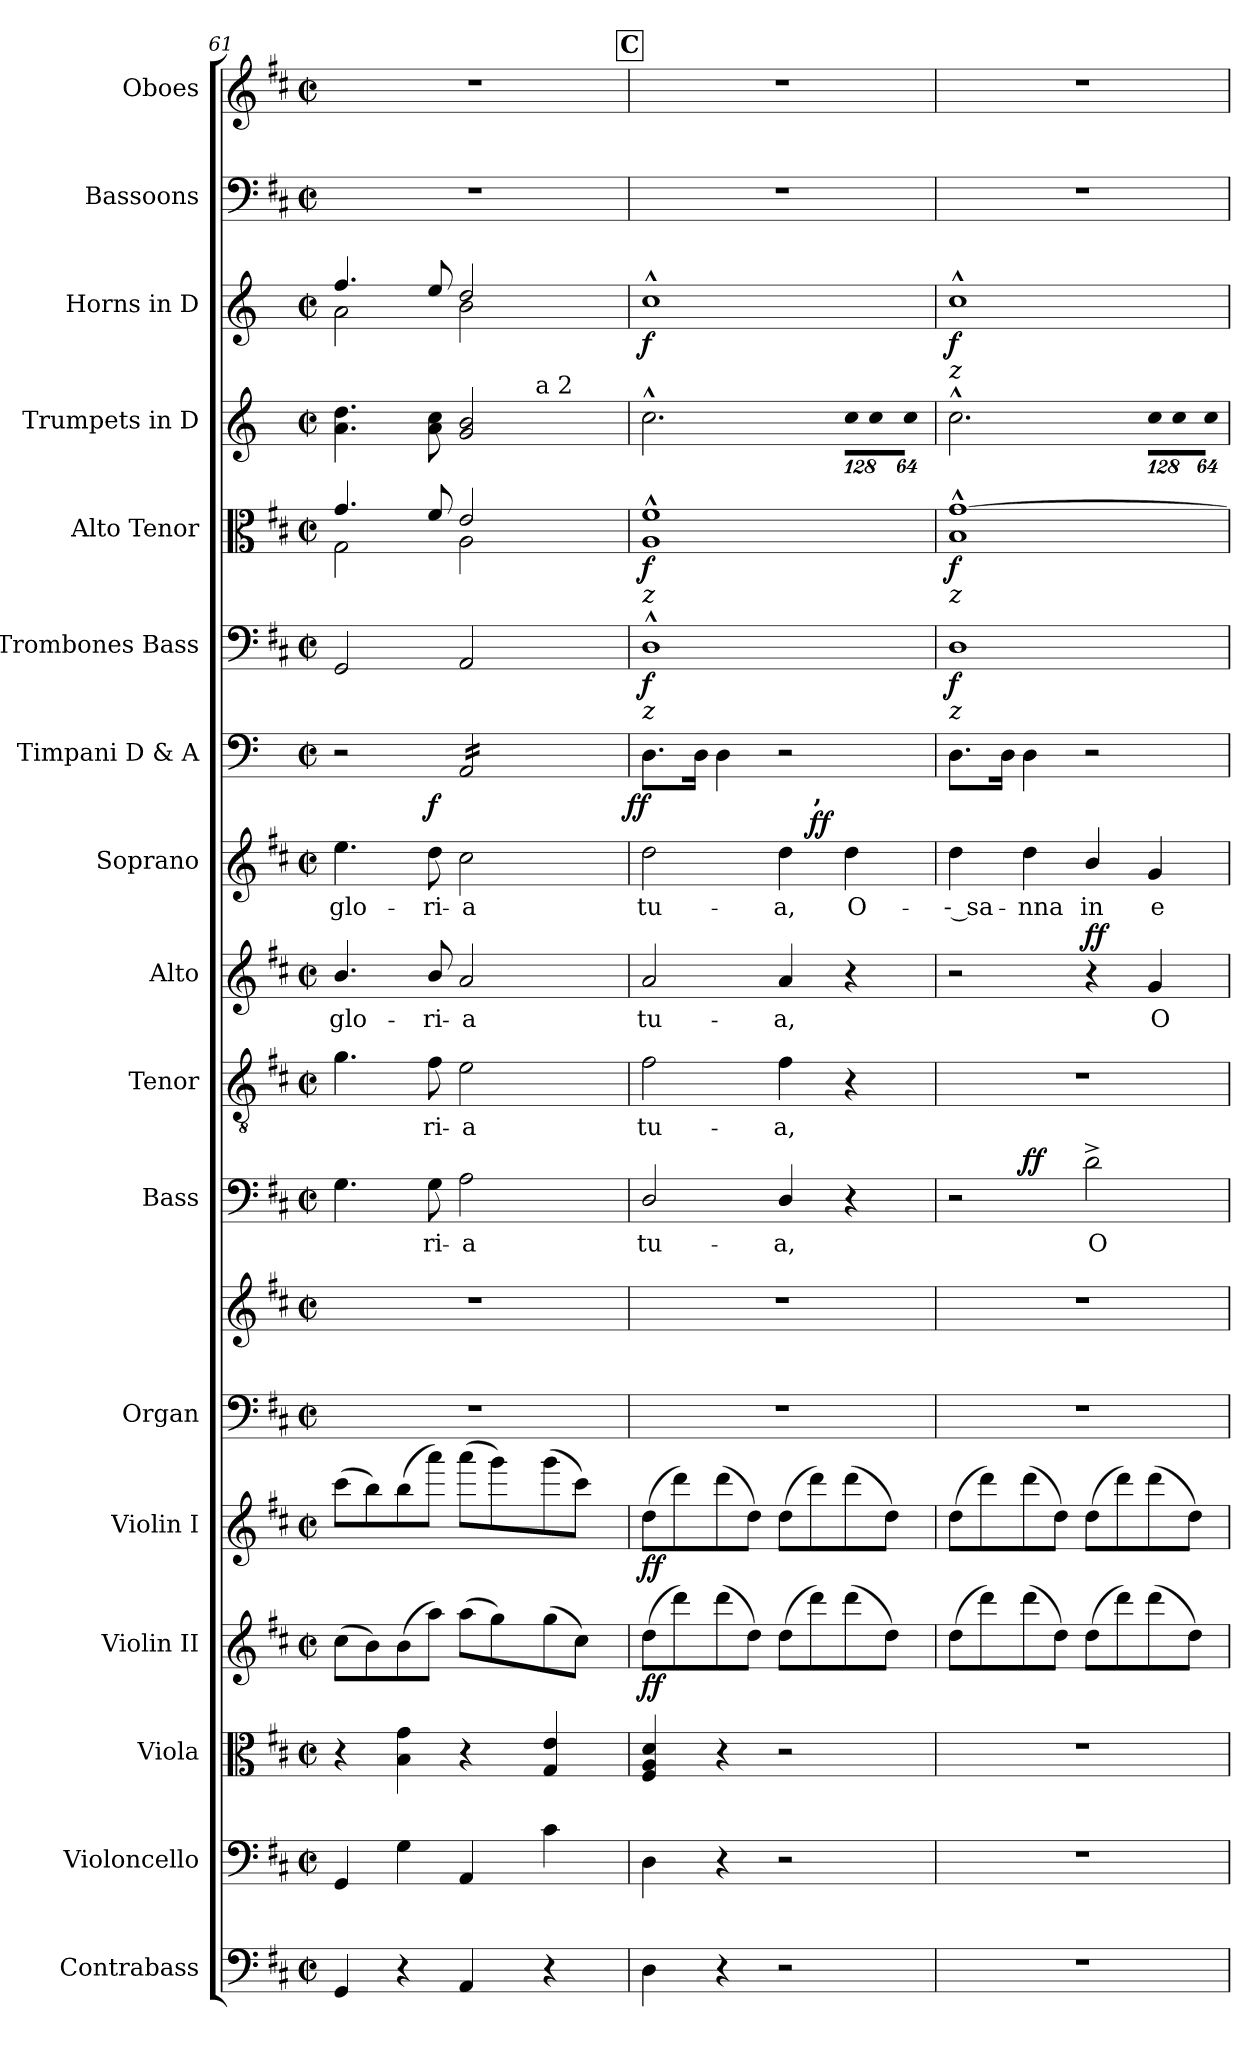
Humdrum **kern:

**kern	**kern	**kern	**kern	**dynam	**kern	**dynam	**kern	**kern	**kern	**text	**dynam	**kern	**text	**kern	**text	**dynam	**kern	**text	**dynam	**kern	**dynam	**kern	**dynam	**kern	**dynam	**kern	**kern	**dynam	**kern	**kern
*part17	*part16	*part15	*part14	*part14	*part13	*part13	*part12	*part12	*part11	*part11	*part11	*part10	*part10	*part9	*part9	*part9	*part8	*part8	*part8	*part7	*part7	*part6	*part6	*part5	*part5	*part4	*part3	*part3	*part2	*part1
*staff18	*staff17	*staff16	*staff15	*staff15	*staff14	*staff14	*staff13	*staff12	*staff11	*staff11	*staff11	*staff10	*staff10	*staff9	*staff9	*staff9	*staff8	*staff8	*staff8	*staff7	*staff7	*staff6	*staff6	*staff5	*staff5	*staff4	*staff3	*staff3	*staff2	*staff1
*I"Contrabass	*I"Violoncello	*I"Viola	*I"Violin II	*	*I"Violin I	*	*I"Organ	*	*I"Bass	*	*	*I"Tenor	*	*I"Alto	*	*	*I"Soprano	*	*	*I"Timpani D & A	*	*I"Trombones  Bass	*	*I"Alto  Tenor	*	*I"Trumpets in D	*I"Horns in D	*	*I"Bassoons	*I"Oboes
*I'Cb.	*I'Vc.	*I'Vla.	*I'Vln. II	*	*I'Vln. I	*	*I'Org.	*	*I'B.	*	*	*I'T.	*	*I'A.	*	*	*I'S.	*	*	*I'Timp.	*	*	*	*	*	*	*	*	*I'Bsn.	*I'Ob.
*clefF4	*clefF4	*clefC3	*clefG2	*	*clefG2	*	*clefF4	*clefG2	*clefF4	*	*	*clefGv2	*	*clefG2	*	*	*clefG2	*	*	*clefF4	*	*clefF4	*	*clefC3	*	*clefG2	*clefG2	*	*clefF4	*clefG2
*ITrd7c12	*	*	*	*	*	*	*	*	*	*	*	*ITrd7c12	*	*	*	*	*	*	*	*	*	*	*	*	*	*ITrd-1c-2	*ITrd6c10	*	*	*
*k[f#c#]	*k[f#c#]	*k[f#c#]	*k[f#c#]	*	*k[f#c#]	*	*k[f#c#]	*k[f#c#]	*k[f#c#]	*	*	*k[f#c#]	*	*k[f#c#]	*	*	*k[f#c#]	*	*	*k[]	*	*k[f#c#]	*	*k[f#c#]	*	*k[f#c#]	*k[f#c#]	*	*k[f#c#]	*k[f#c#]
*D:	*D:	*D:	*D:	*	*D:	*	*D:	*D:	*D:	*	*	*D:	*	*D:	*	*	*D:	*	*	*C:	*	*D:	*	*D:	*	*D:	*D:	*	*D:	*D:
*M2/2	*M2/2	*M2/2	*M2/2	*	*M2/2	*	*M2/2	*M2/2	*M2/2	*	*	*M2/2	*	*M2/2	*	*	*M2/2	*	*	*M2/2	*	*M2/2	*	*M2/2	*	*M2/2	*M2/2	*	*M2/2	*M2/2
*met(c|)	*met(c|)	*met(c|)	*met(c|)	*	*met(c|)	*	*met(c|)	*met(c|)	*met(c|)	*	*	*met(c|)	*	*met(c|)	*	*	*met(c|)	*	*	*met(c|)	*	*met(c|)	*	*met(c|)	*	*met(c|)	*met(c|)	*	*met(c|)	*met(c|)
=61	=61	=61	=61	=61	=61	=61	=61	=61	=61	=61	=61	=61	=61	=61	=61	=61	=61	=61	=61	=61	=61	=61	=61	=61	=61	=61	=61	=61	=61	=61
!	!	!	!	!	!	!	!	!	!	!	!	!	!	!	!LO:LY:b:color=#000000	!	!	!	!	!	!	!	!	!	!	!	!	!	!	!
!	!	!	!	!	!	!	!	!	!	!	!	!	!	!	!	!	!	!LO:LY:b:color=#000000	!	!	!	!	!	!	!	!	!	!	!	!
*	*	*	*	*	*	*	*	*	*	*	*	*	*	*	*	*	*	*	*	*^	*	*	*	*^	*	*^	*^	*	*	*
*	*	*	*	*	*	*	*	*	*	*	*	*	*	*	*	*	*	*	*	*	*^	*	*	*	*	*	*	*	*	*	*	*	*	*
4GGGi/	4GGi/	4r	(8cc#i\L	.	(8ccc#i\L	.	1r	1r	4.Gi\	.	.	4.Gi\	.	4.bi/	glo-	.	4.eei\	glo-	.	2r	4.ryy	2ryy	.	2GGi/	.	4.gi/	2Gi\	.	4.bi\ 4.eei	2ryy	4.gi/	2Bi\	.	1r	1r
.	.	.	8bi\)	.	8bbi\)	.	.	.	.	.	.	.	.	.	.	.	.	.	.	.	.	.	.	.	.	.	.	.	.	.	.	.	.	.	.
4r	4Gi\	4Bi\ 4gi	(8bi\	.	(8bbi\	.	.	.	.	.	.	.	.	.	.	.	.	.	.	.	.	.	.	.	.	.	.	.	.	.	.	.	.	.	.
!	!	!	!	!	!	!	!	!	!	!LO:LY:b:color=#000000	!	!	!	!	!	!	!	!	!	!	!	!	!	!	!	!	!	!	!	!	!	!	!	!	!
!	!	!	!	!	!	!	!	!	!	!	!	!	!LO:LY:b:color=#000000	!	!	!	!	!	!	!	!	!	!	!	!	!	!	!	!	!	!	!	!	!	!
!	!	!	!	!	!	!	!	!	!	!	!	!	!	!	!LO:LY:b:color=#000000	!	!	!	!	!	!	!	!	!	!	!	!	!	!	!	!	!	!	!	!
!	!	!	!	!	!	!	!	!	!	!	!	!	!	!	!	!	!	!LO:LY:b:color=#000000	!	!	!	!	!	!	!	!	!	!	!	!	!	!	!	!	!
.	.	.	8aai\J)	.	8aaai\J)	.	.	.	8Gi\	-ri-	.	8F#i\	-ri-	8bi/	-ri-	.	8ddi\	-ri-	.	.	2ryy	.	f	.	.	8f#i/	.	.	8bi\ 8ddi	.	8f#i/	.	.	.	.
!	!	!	!	!	!	!	!	!	!	!LO:LY:b:color=#000000	!	!	!	!	!	!	!	!	!	!	!	!	!	!	!	!	!	!	!	!	!	!	!	!	!
!	!	!	!	!	!	!	!	!	!	!	!	!	!LO:LY:b:color=#000000	!	!	!	!	!	!	!	!	!	!	!	!	!	!	!	!	!	!	!	!	!	!
!	!	!	!	!	!	!	!	!	!	!	!	!	!	!	!LO:LY:b:color=#000000	!	!	!	!	!	!	!	!	!	!	!	!	!	!	!	!	!	!	!	!
!	!	!	!	!	!	!	!	!	!	!	!	!	!	!	!	!	!	!LO:LY:b:color=#000000	!	!	!	!	!	!	!	!	!	!	!	!	!	!	!	!	!
*	*	*	*	*	*	*	*	*	*	*	*	*	*	*	*	*	*	*	*	*tremolo	*	*	*	*	*	*	*	*	*	*	*	*	*	*	*
4AAAi/	4AAi/	4r	(8aai\L	.	(8aaai\L	.	.	.	2Ai\	-a	.	2Ei\	-a	2ai/	-a	.	2cc#i\	-a	.	16AAi/LL	.	4ryy	.	2AAi/	.	2ei/	2Ai\	.	2ai/ 2cc#i	8ryy	2ei/	2c#i\	.	.	.
.	.	.	.	.	.	.	.	.	.	.	.	.	.	.	.	.	.	.	.	16AAi/	.	.	.	.	.	.	.	.	.	.	.	.	.	.	.
.	.	.	8ggi\)	.	8gggi\)	.	.	.	.	.	.	.	.	.	.	.	.	.	.	16AAi/	.	.	.	.	.	.	.	.	.	16ryy	.	.	.	.	.
.	.	.	.	.	.	.	.	.	.	.	.	.	.	.	.	.	.	.	.	16AAi/	.	.	.	.	.	.	.	.	.	32ryy	.	.	.	.	.
.	.	.	.	.	.	.	.	.	.	.	.	.	.	.	.	.	.	.	.	.	.	.	.	.	.	.	.	.	.	64ryy	.	.	.	.	.
.	.	.	.	.	.	.	.	.	.	.	.	.	.	.	.	.	.	.	.	.	.	.	.	.	.	.	.	.	.	1024ryy	.	.	.	.	.
!	!	!	!	!	!	!	!	!	!	!	!	!	!	!	!	!	!	!	!	!	!	!	!	!	!	!	!	!	!	!LO:TX:a:t=a 2	!	!	!	!	!
.	.	.	.	.	.	.	.	.	.	.	.	.	.	.	.	.	.	.	.	.	.	.	.	.	.	.	.	.	.	4ryy	.	.	.	.	.
4r	4c#i\	4Gi/ 4ei	(8ggi\	.	(8gggi\	.	.	.	.	.	.	.	.	.	.	.	.	.	.	16AAi/	.	8ryy	.	.	.	.	.	.	.	.	.	.	.	.	.
.	.	.	.	.	.	.	.	.	.	.	.	.	.	.	.	.	.	.	.	16AAi/	.	.	.	.	.	.	.	.	.	.	.	.	.	.	.
.	.	.	8cc#i\J)	.	8ccc#i\J)	.	.	.	.	.	.	.	.	.	.	.	.	.	.	16AAi/	8ryy	16ryy	.	.	.	.	.	.	.	.	.	.	.	.	.
.	.	.	.	.	.	.	.	.	.	.	.	.	.	.	.	.	.	.	.	16AAi/JJ	.	32ryy	.	.	.	.	.	.	.	.	.	.	.	.	.
*	*	*	*	*	*	*	*	*	*	*	*	*	*	*	*	*	*	*	*	*Xtremolo	*	*	*	*	*	*	*	*	*	*	*	*	*	*	*
.	.	.	.	.	.	.	.	.	.	.	.	.	.	.	.	.	.	.	.	.	.	64ryy	.	.	.	.	.	.	.	.	.	.	.	.	.
.	.	.	.	.	.	.	.	.	.	.	.	.	.	.	.	.	.	.	.	.	.	128...ryy	.	.	.	.	.	.	.	.	.	.	.	.	.
.	.	.	.	.	.	.	.	.	.	.	.	.	.	.	.	.	.	.	.	.	.	.	.	.	.	.	.	.	.	128...ryy	.	.	.	.	.
.	.	.	.	.	.	.	.	.	.	.	.	.	.	.	.	.	.	.	.	.	.	1024ryy	ff	.	.	.	.	.	.	.	.	.	.	.	.
*	*	*	*	*	*	*	*	*	*	*	*	*	*	*	*	*	*	*	*	*	*	*	*	*	*	*	*	*	*v	*v	*	*	*	*	*
*	*	*	*	*	*	*	*	*	*	*	*	*	*	*	*	*	*	*	*	*v	*v	*v	*	*	*	*	*	*	*	*v	*v	*	*	*
!!LO:REH:place=s1:B:color=#000000:enc=box:fs=20.5955:t=C
=62	=62	=62	=62	=62	=62	=62	=62	=62	=62	=62	=62	=62	=62	=62	=62	=62	=62	=62	=62	=62	=62	=62	=62	=62	=62	=62	=62	=62	=62	=62	=62
*	*	*	*	*	*	*	*	*	*	*	*	*	*	*	*	*	*	*	*	*^	*	*	*	*	*	*	*^	*^	*	*	*
*	*	*	*	*	*	*	*	*	*	*	*	*	*	*	*	*	*	*	*	*	*^	*	*	*	*	*	*	*	*	*	*	*	*	*
!	!	!	!	!	!	!	!	!	!	!LO:LY:b:color=#000000	!	!	!	!	!	!	!	!	!	!	!	!	!	!	!	!	!	!	!	!	!	!	!	!	!
*	*	*	*	*	*	*	*	*	*	*	*	*	*	*	*	*	*	*	*	*	*	*	*	*	*	*	*	*	*v	*v	*	*	*	*	*
*	*	*	*	*	*	*	*	*	*	*	*	*	*	*	*	*	*	*	*	*v	*v	*v	*	*	*	*	*	*	*	*v	*v	*	*	*
*	*	*	*	*	*	*	*	*	*	*	*	*	*	*	*	*	*	*	*	*^	*	*	*	*	*	*	*^	*^	*	*	*
*	*	*	*	*	*	*	*	*	*	*	*	*	*	*	*	*	*	*	*	*	*^	*	*	*	*	*	*	*	*	*	*	*	*	*
!	!	!	!	!	!	!	!	!	!	!	!	!	!LO:LY:b:color=#000000	!	!	!	!	!	!	!	!	!	!	!	!	!	!	!	!	!	!	!	!	!	!
*	*	*	*	*	*	*	*	*	*	*	*	*	*	*	*	*	*	*	*	*	*	*	*	*	*	*	*	*	*v	*v	*	*	*	*	*
*	*	*	*	*	*	*	*	*	*	*	*	*	*	*	*	*	*	*	*	*v	*v	*v	*	*	*	*	*	*	*	*v	*v	*	*	*
*	*	*	*	*	*	*	*	*	*	*	*	*	*	*	*	*	*	*	*	*^	*	*	*	*	*	*	*^	*^	*	*	*
*	*	*	*	*	*	*	*	*	*	*	*	*	*	*	*	*	*	*	*	*	*^	*	*	*	*	*	*	*	*	*	*	*	*	*
!	!	!	!	!	!	!	!	!	!	!	!	!	!	!	!LO:LY:b:color=#000000	!	!	!	!	!	!	!	!	!	!	!	!	!	!	!	!	!	!	!	!
*	*	*	*	*	*	*	*	*	*	*	*	*	*	*	*	*	*	*	*	*	*	*	*	*	*	*	*	*	*v	*v	*	*	*	*	*
*	*	*	*	*	*	*	*	*	*	*	*	*	*	*	*	*	*	*	*	*v	*v	*v	*	*	*	*	*	*	*	*v	*v	*	*	*
*	*	*	*	*	*	*	*	*	*	*	*	*	*	*	*	*	*	*	*	*^	*	*	*	*	*	*	*^	*^	*	*	*
*	*	*	*	*	*	*	*	*	*	*	*	*	*	*	*	*	*	*	*	*	*^	*	*	*	*	*	*	*	*	*	*	*	*	*
!	!	!	!	!	!	!	!	!	!	!	!	!	!	!	!	!	!	!	!	!	!	!	!	!	!	!	!	!	!	!	!LO:TX:b:i:t=z	!	!	!	!
!	!	!	!	!	!	!	!	!	!	!	!	!	!	!	!	!	!	!	!	!	!	!	!	!	!	!LO:TX:b:i:t=z	!	!	!	!	!	!	!	!	!
!	!	!	!	!	!	!	!	!	!	!	!	!	!	!	!	!	!	!	!	!	!	!	!	!LO:TX:b:i:t=z	!	!	!	!	!	!	!	!	!	!	!
!	!	!	!	!	!	!	!	!	!	!	!	!	!	!	!	!	!	!LO:LY:b:color=#000000	!	!	!	!	!	!	!	!	!	!	!	!	!	!	!	!	!
*	*	*	*	*	*	*	*	*	*	*	*	*	*	*	*	*	*^	*	*	*	*	*	*	*	*	*	*	*	*	*	*	*	*	*	*
*	*	*	*	*	*	*	*	*	*	*	*	*	*	*	*	*	*	*	*	*	*	*	*	*	*	*	*	*	*	*v	*v	*	*	*	*	*
*	*	*	*	*	*	*	*	*	*	*	*	*	*	*	*	*	*	*^	*	*	*v	*v	*v	*	*	*	*	*	*	*	*v	*v	*	*	*
4DDi\	4Di\	4F#i/ 4Ai 4di	(8ddi\L	ff	(8ddi\L	ff	1r	1r	2Di/	tu-	.	2F#i\	tu-	2ai/	tu-	.	2ddi\	2ryy	2ryy	tu-	.	8.Di\L	.	1D^^i	f	1f#^^i	1Ai	f	2.dd^^i\	1d^^i	f	1r	1r
.	.	.	8dddi\)	.	8dddi\)	.	.	.	.	.	.	.	.	.	.	.	.	.	.	.	.	.	.	.	.	.	.	.	.	.	.	.	.
.	.	.	.	.	.	.	.	.	.	.	.	.	.	.	.	.	.	.	.	.	.	16Di\Jk	.	.	.	.	.	.	.	.	.	.	.
4r	4r	4r	(8dddi\	.	(8dddi\	.	.	.	.	.	.	.	.	.	.	.	.	.	.	.	.	4Di\	.	.	.	.	.	.	.	.	.	.	.
.	.	.	8ddi\J)	.	8ddi\J)	.	.	.	.	.	.	.	.	.	.	.	.	.	.	.	.	.	.	.	.	.	.	.	.	.	.	.	.
!	!	!	!	!	!	!	!	!	!	!LO:LY:b:color=#000000	!	!	!	!	!	!	!	!	!	!	!	!	!	!	!	!	!	!	!	!	!	!	!
!	!	!	!	!	!	!	!	!	!	!	!	!	!LO:LY:b:color=#000000	!	!	!	!	!	!	!	!	!	!	!	!	!	!	!	!	!	!	!	!
!	!	!	!	!	!	!	!	!	!	!	!	!	!	!	!LO:LY:b:color=#000000	!	!	!	!	!	!	!	!	!	!	!	!	!	!	!	!	!	!
!	!	!	!	!	!	!	!	!	!	!	!	!	!	!	!	!	!	!	!	!LO:LY:b:color=#000000	!	!	!	!	!	!	!	!	!	!	!	!	!
2r	2r	2r	(8ddi\L	.	(8ddi\L	.	.	.	4Di/	-a,	.	4F#i\	-a,	4ai/	-a,	.	4ddi\	8ryy	8ryy	-a,	.	2r	.	.	.	.	.	.	.	.	.	.	.
.	.	.	8dddi\)	.	8dddi\)	.	.	.	.	.	.	.	.	.	.	.	.	4.ryy	256ryy	.	ff	.	.	.	.	.	.	.	.	.	.	.	.
!	!	!	!	!	!	!	!	!	!	!	!	!	!	!	!	!	!	!	!LO:TX:a:B:t=,	!	!	!	!	!	!	!	!	!	!	!	!	!	!
.	.	.	.	.	.	.	.	.	.	.	.	.	.	.	.	.	.	.	4ryy	.	.	.	.	.	.	.	.	.	.	.	.	.	.
!	!	!	!	!	!	!	!	!	!	!	!	!	!	!	!	!	!	!	!	!LO:LY:b:color=#000000	!	!	!	!	!	!	!	!	!	!	!	!	!
*	*	*	*	*	*	*	*	*	*	*	*	*	*	*	*	*	*	*	*	*	*	*	*	*	*	*	*	*	*Xbrackettup	*	*	*	*
!	!	!	!	!	!	!	!	!	!	!	!	!	!	!	!	!	!	!	!	!	!	!	!	!	!	!	!	!	!LO:N:vis=8	!	!	!	!
.	.	.	(8dddi\	.	(8dddi\	.	.	.	4r	.	.	4r	.	4r	.	.	4ddi\	.	.	O-	.	.	.	.	.	.	.	.	1024%85ddi\L	.	.	.	.
!	!	!	!	!	!	!	!	!	!	!	!	!	!	!	!	!	!	!	!	!	!	!	!	!	!	!	!	!	!LO:N:vis=8	!	!	!	!
.	.	.	.	.	.	.	.	.	.	.	.	.	.	.	.	.	.	.	.	.	.	.	.	.	.	.	.	.	1024%85ddi\	.	.	.	.
.	.	.	8ddi\J)	.	8ddi\J)	.	.	.	.	.	.	.	.	.	.	.	.	.	.	.	.	.	.	.	.	.	.	.	.	.	.	.	.
.	.	.	.	.	.	.	.	.	.	.	.	.	.	.	.	.	.	.	16ryy	.	.	.	.	.	.	.	.	.	.	.	.	.	.
!	!	!	!	!	!	!	!	!	!	!	!	!	!	!	!	!	!	!	!	!	!	!	!	!	!	!	!	!	!LO:N:vis=8	!	!	!	!
.	.	.	.	.	.	.	.	.	.	.	.	.	.	.	.	.	.	.	.	.	.	.	.	.	.	.	.	.	512%43ddi\J	.	.	.	.
.	.	.	.	.	.	.	.	.	.	.	.	.	.	.	.	.	.	.	32...ryy	.	.	.	.	.	.	.	.	.	.	.	.	.	.
*	*	*	*	*	*	*	*	*	*	*	*	*	*	*	*	*	*v	*v	*v	*	*	*	*	*	*	*	*	*	*	*	*	*	*
!!LO:PB:g=z
=63	=63	=63	=63	=63	=63	=63	=63	=63	=63	=63	=63	=63	=63	=63	=63	=63	=63	=63	=63	=63	=63	=63	=63	=63	=63	=63	=63	=63	=63	=63	=63
*	*	*	*	*	*	*	*	*	*	*	*	*	*	*	*	*	*^	*	*	*	*	*	*	*	*	*	*	*	*	*	*
*	*	*	*	*	*	*	*	*	*	*	*	*	*	*	*	*	*	*^	*	*	*	*	*	*	*	*	*	*	*	*	*	*
!	!	!	!	!	!	!	!	!	!	!	!	!	!	!	!	!	!	!	!	!	!	!	!	!	!	!	!	!	!	!LO:TX:b:i:t=z	!	!	!
!	!	!	!	!	!	!	!	!	!	!	!	!	!	!	!	!	!	!	!	!	!	!	!	!	!	!LO:TX:b:i:t=z	!	!	!	!	!	!	!
!	!	!	!	!	!	!	!	!	!	!	!	!	!	!	!	!	!	!	!	!	!	!	!	!LO:TX:b:i:t=z	!	!	!	!	!	!	!	!	!
!	!	!	!	!	!	!	!	!	!	!	!	!	!	!	!	!	!	!	!	!LO:LY:b:color=#000000	!	!	!	!	!	!	!	!	!	!	!	!	!
*	*	*	*	*	*	*	*	*	*^	*	*	*	*	*	*	*	*v	*v	*v	*	*	*	*	*	*	*	*	*	*	*	*	*	*
1r	1r	1r	(8ddi\L	.	(8ddi\L	.	1r	1r	2r	4ryy	.	.	1r	.	2r	.	.	4ddi\	-- sa-	.	8.Di\L	.	1Di	f	[1g^^i	1Bi	f	2.dd^^i\	1d^^i	f	1r	1r
.	.	.	8dddi\)	.	8dddi\)	.	.	.	.	.	.	.	.	.	.	.	.	.	.	.	.	.	.	.	.	.	.	.	.	.	.	.
.	.	.	.	.	.	.	.	.	.	.	.	.	.	.	.	.	.	.	.	.	16Di\Jk	.	.	.	.	.	.	.	.	.	.	.
!	!	!	!	!	!	!	!	!	!	!	!	!	!	!	!	!	!	!	!LO:LY:b:color=#000000	!	!	!	!	!	!	!	!	!	!	!	!	!
.	.	.	(8dddi\	.	(8dddi\	.	.	.	.	2.ryy	.	ff	.	.	.	.	.	4ddi\	-nna	.	4Di\	.	.	.	.	.	.	.	.	.	.	.
.	.	.	8ddi\J)	.	8ddi\J)	.	.	.	.	.	.	.	.	.	.	.	.	.	.	.	.	.	.	.	.	.	.	.	.	.	.	.
!	!	!	!	!	!	!	!	!	!	!	!LO:LY:b:color=#000000	!	!	!	!	!	!	!	!	!	!	!	!	!	!	!	!	!	!	!	!	!
!	!	!	!	!	!	!	!	!	!	!	!	!	!	!	!	!	!	!	!LO:LY:b:color=#000000	!	!	!	!	!	!	!	!	!	!	!	!	!
.	.	.	(8ddi\L	.	(8ddi\L	.	.	.	2d^i\	.	O-	.	.	.	4r	.	ff	4bi/	in	.	2r	.	.	.	.	.	.	.	.	.	.	.
.	.	.	8dddi\)	.	8dddi\)	.	.	.	.	.	.	.	.	.	.	.	.	.	.	.	.	.	.	.	.	.	.	.	.	.	.	.
!	!	!	!	!	!	!	!	!	!	!	!	!	!	!	!	!LO:LY:b:color=#000000	!	!	!	!	!	!	!	!	!	!	!	!	!	!	!	!
!	!	!	!	!	!	!	!	!	!	!	!	!	!	!	!	!	!	!	!LO:LY:b:color=#000000	!	!	!	!	!	!	!	!	!LO:N:vis=8	!	!	!	!
.	.	.	(8dddi\	.	(8dddi\	.	.	.	.	.	.	.	.	.	4gi/	O-	.	4gi/	e-	.	.	.	.	.	.	.	.	1024%85ddi\L	.	.	.	.
!	!	!	!	!	!	!	!	!	!	!	!	!	!	!	!	!	!	!	!	!	!	!	!	!	!	!	!	!LO:N:vis=8	!	!	!	!
.	.	.	.	.	.	.	.	.	.	.	.	.	.	.	.	.	.	.	.	.	.	.	.	.	.	.	.	1024%85ddi\	.	.	.	.
.	.	.	8ddi\J)	.	8ddi\J)	.	.	.	.	.	.	.	.	.	.	.	.	.	.	.	.	.	.	.	.	.	.	.	.	.	.	.
!	!	!	!	!	!	!	!	!	!	!	!	!	!	!	!	!	!	!	!	!	!	!	!	!	!	!	!	!LO:N:vis=8	!	!	!	!
.	.	.	.	.	.	.	.	.	.	.	.	.	.	.	.	.	.	.	.	.	.	.	.	.	.	.	.	512%43ddi\J	.	.	.	.
*	*	*	*	*	*	*	*	*	*v	*v	*	*	*	*	*	*	*	*	*	*	*	*	*	*	*v	*v	*	*	*	*	*	*
=	=	=	=	=	=	=	=	=	=	=	=	=	=	=	=	=	=	=	=	=	=	=	=	=	=	=	=	=	=	=
*-	*-	*-	*-	*-	*-	*-	*-	*-	*-	*-	*-	*-	*-	*-	*-	*-	*-	*-	*-	*-	*-	*-	*-	*-	*-	*-	*-	*-	*-	*-
